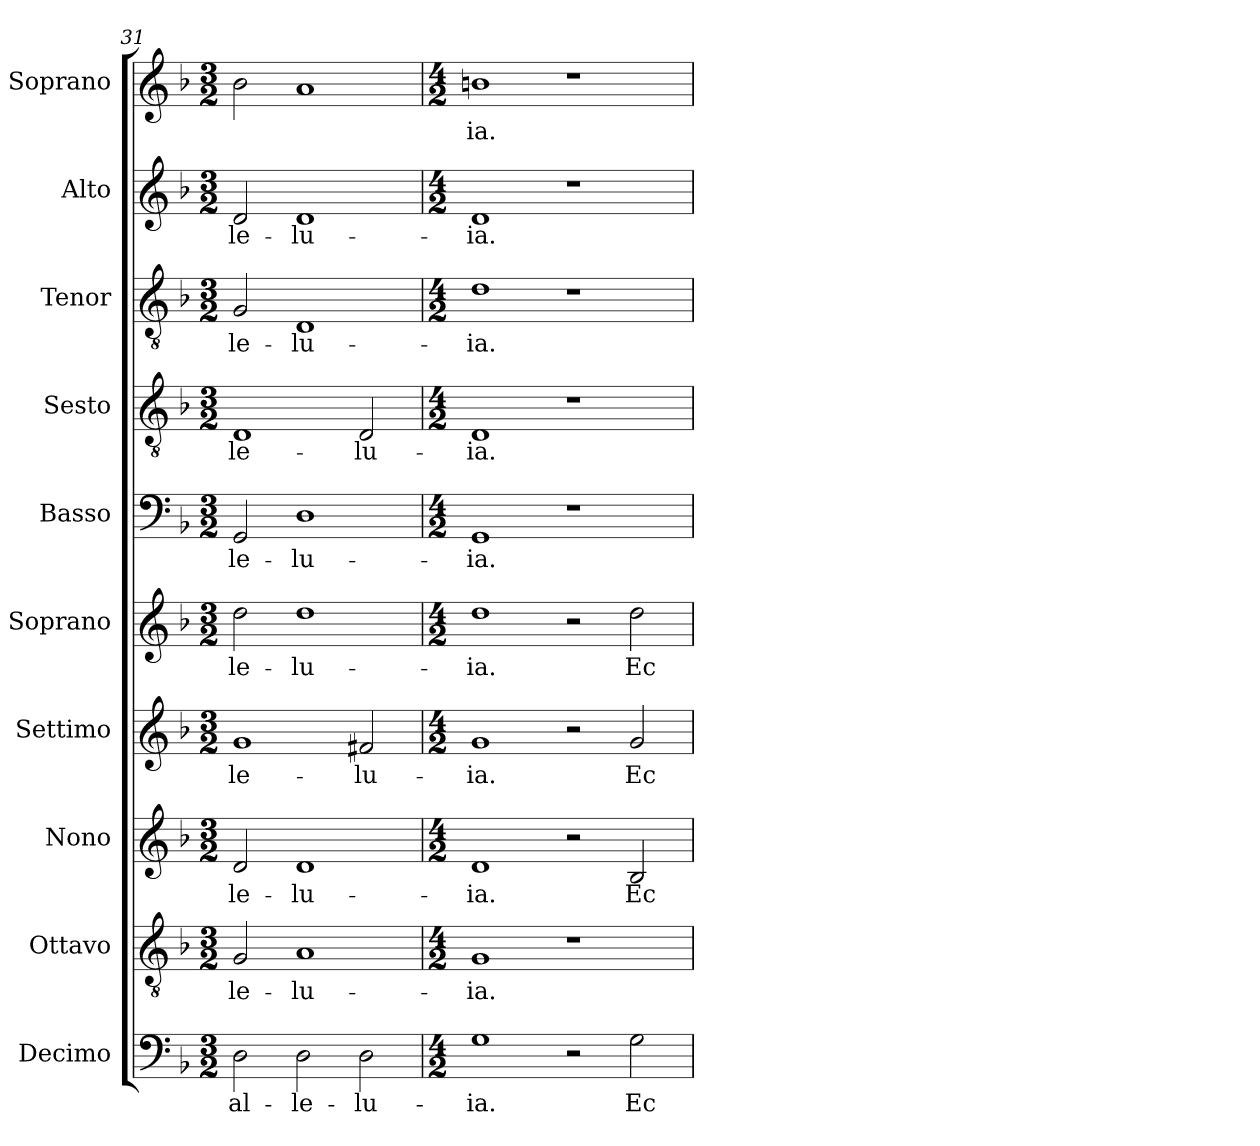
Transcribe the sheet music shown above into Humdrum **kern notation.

**kern	**text	**kern	**text	**kern	**text	**kern	**text	**kern	**text	**kern	**text	**kern	**text	**kern	**text	**kern	**text	**kern	**text
*part10	*part10	*part9	*part9	*part8	*part8	*part7	*part7	*part6	*part6	*part5	*part5	*part4	*part4	*part3	*part3	*part2	*part2	*part1	*part1
*staff10	*staff10	*staff9	*staff9	*staff8	*staff8	*staff7	*staff7	*staff6	*staff6	*staff5	*staff5	*staff4	*staff4	*staff3	*staff3	*staff2	*staff2	*staff1	*staff1
*I"Decimo	*	*I"Ottavo	*	*I"Nono	*	*I"Settimo	*	*I"Soprano	*	*I"Basso	*	*I"Sesto	*	*I"Tenor	*	*I"Alto	*	*I"Soprano	*
*I'Dc.	*	*I'Ot.	*	*I'N.	*	*I'St.	*	*I'S.	*	*I'B.	*	*I'Ss.	*	*I'T.	*	*I'A.	*	*I'S.	*
*clefF4	*	*clefGv2	*	*clefG2	*	*clefG2	*	*clefG2	*	*clefF4	*	*clefGv2	*	*clefGv2	*	*clefG2	*	*clefG2	*
*	*	*ITrd7c12	*	*	*	*	*	*	*	*	*	*ITrd7c12	*	*ITrd7c12	*	*	*	*	*
*k[b-]	*	*k[b-]	*	*k[b-]	*	*k[b-]	*	*k[b-]	*	*k[b-]	*	*k[b-]	*	*k[b-]	*	*k[b-]	*	*k[b-]	*
*F:	*	*F:	*	*F:	*	*F:	*	*F:	*	*F:	*	*F:	*	*F:	*	*F:	*	*F:	*
*M3/2	*	*M3/2	*	*M3/2	*	*M3/2	*	*M3/2	*	*M3/2	*	*M3/2	*	*M3/2	*	*M3/2	*	*M3/2	*
=31	=31	=31	=31	=31	=31	=31	=31	=31	=31	=31	=31	=31	=31	=31	=31	=31	=31	=31	=31
!	!LO:LY:b:color=#000000	!	!	!	!	!	!	!	!	!	!	!	!	!	!	!	!	!	!
!	!	!	!LO:LY:b:color=#000000	!	!	!	!	!	!	!	!	!	!	!	!	!	!	!	!
!	!	!	!	!	!LO:LY:b:color=#000000	!	!	!	!	!	!	!	!	!	!	!	!	!	!
!	!	!	!	!	!	!	!LO:LY:b:color=#000000	!	!	!	!	!	!	!	!	!	!	!	!
!	!	!	!	!	!	!	!	!	!LO:LY:b:color=#000000	!	!	!	!	!	!	!	!	!	!
!	!	!	!	!	!	!	!	!	!	!	!LO:LY:b:color=#000000	!	!	!	!	!	!	!	!
!	!	!	!	!	!	!	!	!	!	!	!	!	!LO:LY:b:color=#000000	!	!	!	!	!	!
!	!	!	!	!	!	!	!	!	!	!	!	!	!	!	!LO:LY:b:color=#000000	!	!	!	!
!	!	!	!	!	!	!	!	!	!	!	!	!	!	!	!	!	!LO:LY:b:color=#000000	!	!
2Di\	al-	2GGi/	-le-	2di/	-le-	1gi	-le-	2ddi\	-le-	2GGi/	-le-	1DDi	-le-	2GGi/	-le-	2di/	-le-	2b-i\	.
!	!LO:LY:b:color=#000000	!	!	!	!	!	!	!	!	!	!	!	!	!	!	!	!	!	!
!	!	!	!LO:LY:b:color=#000000	!	!	!	!	!	!	!	!	!	!	!	!	!	!	!	!
!	!	!	!	!	!LO:LY:b:color=#000000	!	!	!	!	!	!	!	!	!	!	!	!	!	!
!	!	!	!	!	!	!	!	!	!LO:LY:b:color=#000000	!	!	!	!	!	!	!	!	!	!
!	!	!	!	!	!	!	!	!	!	!	!LO:LY:b:color=#000000	!	!	!	!	!	!	!	!
!	!	!	!	!	!	!	!	!	!	!	!	!	!	!	!LO:LY:b:color=#000000	!	!	!	!
!	!	!	!	!	!	!	!	!	!	!	!	!	!	!	!	!	!LO:LY:b:color=#000000	!	!
2Di\	-le-	1AAi	-lu-	1di	-lu-	.	.	1ddi	-lu-	1Di	-lu-	.	.	1DDi	-lu-	1di	-lu-	1ai	.
!	!LO:LY:b:color=#000000	!	!	!	!	!	!	!	!	!	!	!	!	!	!	!	!	!	!
!	!	!	!	!	!	!	!LO:LY:b:color=#000000	!	!	!	!	!	!	!	!	!	!	!	!
!	!	!	!	!	!	!	!	!	!	!	!	!	!LO:LY:b:color=#000000	!	!	!	!	!	!
2Di\	-lu-	.	.	.	.	2f#Xi/	-lu-	.	.	.	.	2DDi/	-lu-	.	.	.	.	.	.
=32	=32	=32	=32	=32	=32	=32	=32	=32	=32	=32	=32	=32	=32	=32	=32	=32	=32	=32	=32
*M4/2	*	*M4/2	*	*M4/2	*	*M4/2	*	*M4/2	*	*M4/2	*	*M4/2	*	*M4/2	*	*M4/2	*	*M4/2	*
!	!LO:LY:b:color=#000000	!	!	!	!	!	!	!	!	!	!	!	!	!	!	!	!	!	!
!	!	!	!LO:LY:b:color=#000000	!	!	!	!	!	!	!	!	!	!	!	!	!	!	!	!
!	!	!	!	!	!LO:LY:b:color=#000000	!	!	!	!	!	!	!	!	!	!	!	!	!	!
!	!	!	!	!	!	!	!LO:LY:b:color=#000000	!	!	!	!	!	!	!	!	!	!	!	!
!	!	!	!	!	!	!	!	!	!LO:LY:b:color=#000000	!	!	!	!	!	!	!	!	!	!
!	!	!	!	!	!	!	!	!	!	!	!LO:LY:b:color=#000000	!	!	!	!	!	!	!	!
!	!	!	!	!	!	!	!	!	!	!	!	!	!LO:LY:b:color=#000000	!	!	!	!	!	!
!	!	!	!	!	!	!	!	!	!	!	!	!	!	!	!LO:LY:b:color=#000000	!	!	!	!
!	!	!	!	!	!	!	!	!	!	!	!	!	!	!	!	!	!LO:LY:b:color=#000000	!	!
!	!	!	!	!	!	!	!	!	!	!	!	!	!	!	!	!	!	!	!LO:LY:b:color=#000000
1Gi	-ia.	1GGi	-ia.	1di	-ia.	1gi	-ia.	1ddi	-ia.	1GGi	-ia.	1DDi	-ia.	1Di	-ia.	1di	-ia.	1bni	-ia.
2r	.	1r	.	2r	.	2r	.	2r	.	1r	.	1r	.	1r	.	1r	.	1r	.
!	!LO:LY:b:color=#000000	!	!	!	!	!	!	!	!	!	!	!	!	!	!	!	!	!	!
!	!	!	!	!	!LO:LY:b:color=#000000	!	!	!	!	!	!	!	!	!	!	!	!	!	!
!	!	!	!	!	!	!	!LO:LY:b:color=#000000	!	!	!	!	!	!	!	!	!	!	!	!
!	!	!	!	!	!	!	!	!	!LO:LY:b:color=#000000	!	!	!	!	!	!	!	!	!	!
2Gi\	Ec-	.	.	2B-i/	Ec-	2gi/	Ec-	2ddi\	Ec-	.	.	.	.	.	.	.	.	.	.
=	=	=	=	=	=	=	=	=	=	=	=	=	=	=	=	=	=	=	=
*-	*-	*-	*-	*-	*-	*-	*-	*-	*-	*-	*-	*-	*-	*-	*-	*-	*-	*-	*-
